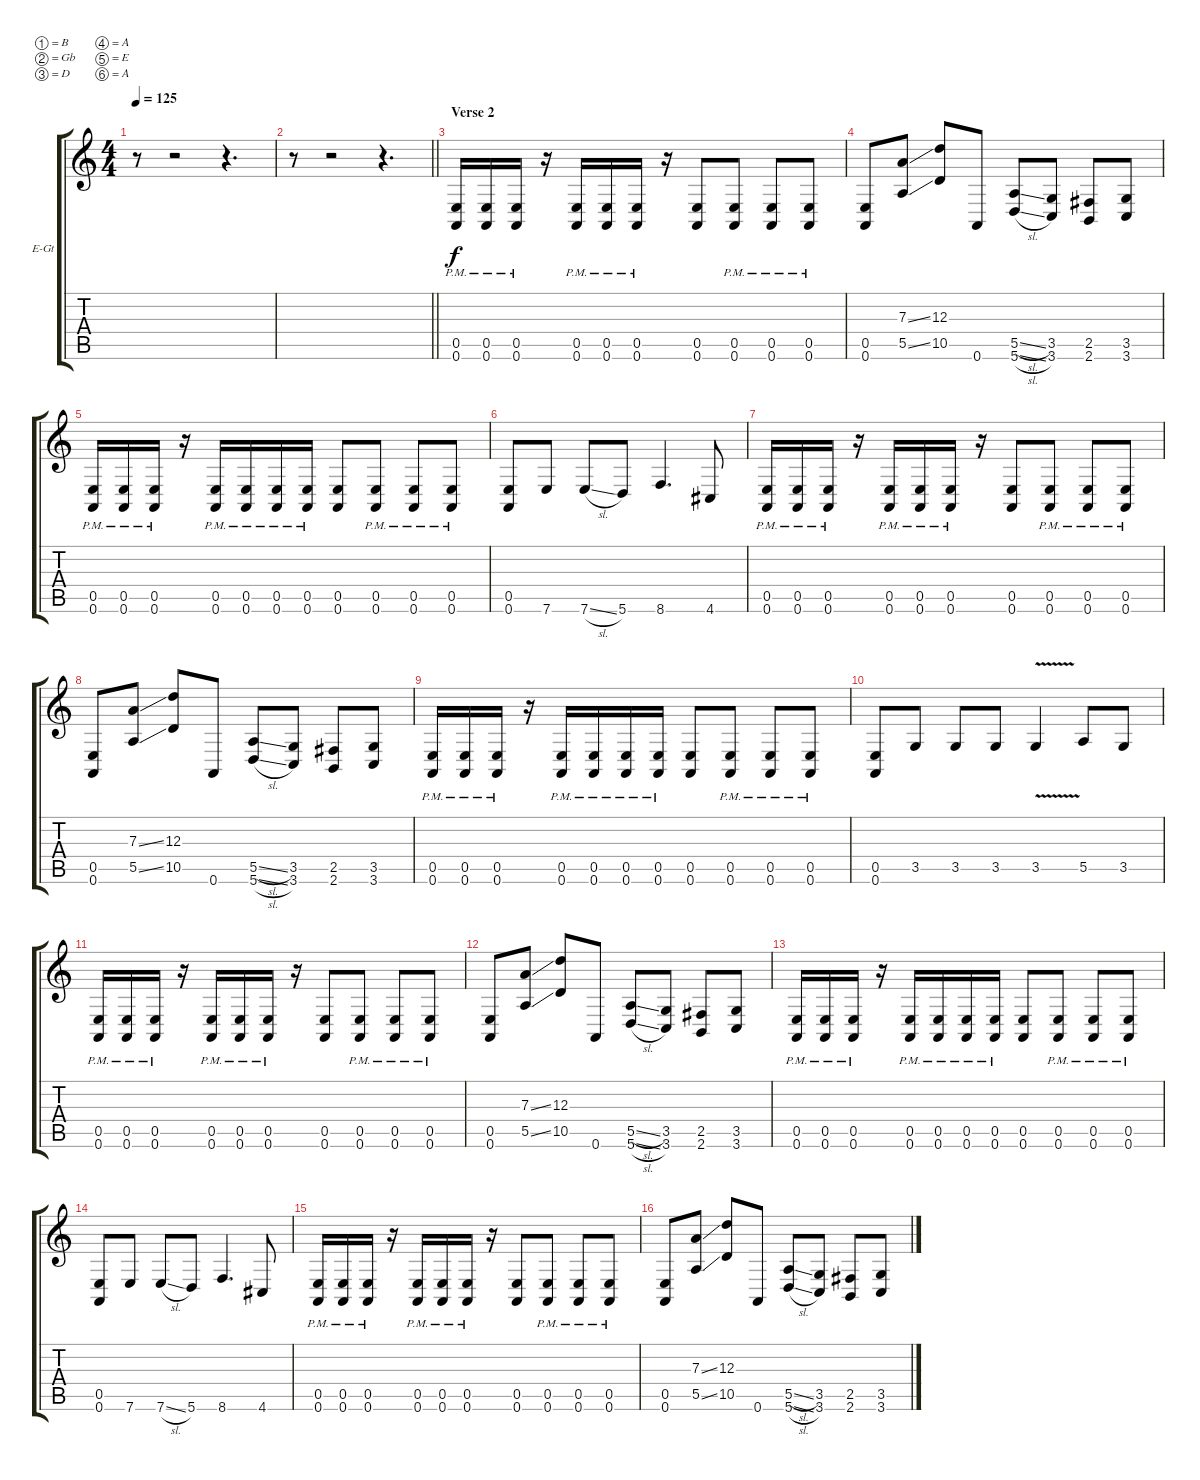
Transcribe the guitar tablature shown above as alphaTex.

\bracketExtendMode groupsimilarinstruments
\firstSystemTrackNameOrientation horizontal
\otherSystemsTrackNameOrientation horizontal
\track ("L" "E-Gt") {instrument distortionguitar}
\staff {score tabs}
\tuning (B3 Gb3 D3 A2 E2 A1)
\ts (4 4)
\tempo 125
\clef g2
\ks c
r.8{dy f} r.2 r.4{d} |
\barLineRight lightlight
r.8 r.2 r.4{d} |
\section ("" "Verse 2")
(0.5{pm} 0.6{pm}).16 (0.5{pm} 0.6{pm}).16 (0.5{pm} 0.6{pm}).16 r.16 (0.5{pm} 0.6{pm}).16 (0.5{pm} 0.6{pm}).16 (0.5{pm} 0.6{pm}).16 r.16 (0.5 0.6).8 (0.5{pm} 0.6{pm}).8 (0.5{pm} 0.6{pm}).8 (0.5{pm} 0.6{pm}).8 |
(0.5 0.6).8 (7.3{ss} 5.5{ss}).8 (12.3 10.5).8 0.6.8 (5.5{sl} 5.6{sl}).8 (3.5 3.6).8 (2.5 2.6).8 (3.5 3.6).8 |
(0.5{pm} 0.6{pm}).16 (0.5{pm} 0.6{pm}).16 (0.5{pm} 0.6{pm}).16 r.16 (0.5{pm} 0.6{pm}).16 (0.5{pm} 0.6{pm}).16 (0.5{pm} 0.6{pm}).16 (0.5{pm} 0.6{pm}).16 (0.5 0.6).8 (0.5{pm} 0.6{pm}).8 (0.5{pm} 0.6{pm}).8 (0.5{pm} 0.6{pm}).8 |
(0.5 0.6).8 7.6.8 7.6{sl}.8 5.6.8 8.6.4{d} 4.6.8 |
(0.5{pm} 0.6{pm}).16 (0.5{pm} 0.6{pm}).16 (0.5{pm} 0.6{pm}).16 r.16 (0.5{pm} 0.6{pm}).16 (0.5{pm} 0.6{pm}).16 (0.5{pm} 0.6{pm}).16 r.16 (0.5 0.6).8 (0.5{pm} 0.6{pm}).8 (0.5{pm} 0.6{pm}).8 (0.5{pm} 0.6{pm}).8 |
(0.5 0.6).8 (7.3{ss} 5.5{ss}).8 (12.3 10.5).8 0.6.8 (5.5{sl} 5.6{sl}).8 (3.5 3.6).8 (2.5 2.6).8 (3.5 3.6).8 |
(0.5{pm} 0.6{pm}).16 (0.5{pm} 0.6{pm}).16 (0.5{pm} 0.6{pm}).16 r.16 (0.5{pm} 0.6{pm}).16 (0.5{pm} 0.6{pm}).16 (0.5{pm} 0.6{pm}).16 (0.5{pm} 0.6{pm}).16 (0.5 0.6).8 (0.5{pm} 0.6{pm}).8 (0.5{pm} 0.6{pm}).8 (0.5{pm} 0.6{pm}).8 |
(0.5 0.6).8 3.5.8 3.5.8 3.5.8 3.5{v}.4 5.5.8 3.5.8 |
(0.5{pm} 0.6{pm}).16 (0.5{pm} 0.6{pm}).16 (0.5{pm} 0.6{pm}).16 r.16 (0.5{pm} 0.6{pm}).16 (0.5{pm} 0.6{pm}).16 (0.5{pm} 0.6{pm}).16 r.16 (0.5 0.6).8 (0.5{pm} 0.6{pm}).8 (0.5{pm} 0.6{pm}).8 (0.5{pm} 0.6{pm}).8 |
(0.5 0.6).8 (7.3{ss} 5.5{ss}).8 (12.3 10.5).8 0.6.8 (5.5{sl} 5.6{sl}).8 (3.5 3.6).8 (2.5 2.6).8 (3.5 3.6).8 |
(0.5{pm} 0.6{pm}).16 (0.5{pm} 0.6{pm}).16 (0.5{pm} 0.6{pm}).16 r.16 (0.5{pm} 0.6{pm}).16 (0.5{pm} 0.6{pm}).16 (0.5{pm} 0.6{pm}).16 (0.5{pm} 0.6{pm}).16 (0.5 0.6).8 (0.5{pm} 0.6{pm}).8 (0.5{pm} 0.6{pm}).8 (0.5{pm} 0.6{pm}).8 |
(0.5 0.6).8 7.6.8 7.6{sl}.8 5.6.8 8.6.4{d} 4.6.8 |
(0.5{pm} 0.6{pm}).16 (0.5{pm} 0.6{pm}).16 (0.5{pm} 0.6{pm}).16 r.16 (0.5{pm} 0.6{pm}).16 (0.5{pm} 0.6{pm}).16 (0.5{pm} 0.6{pm}).16 r.16 (0.5 0.6).8 (0.5{pm} 0.6{pm}).8 (0.5{pm} 0.6{pm}).8 (0.5{pm} 0.6{pm}).8 |
(0.5 0.6).8 (7.3{ss} 5.5{ss}).8 (12.3 10.5).8 0.6.8 (5.5{sl} 5.6{sl}).8 (3.5 3.6).8 (2.5 2.6).8 (3.5 3.6).8
